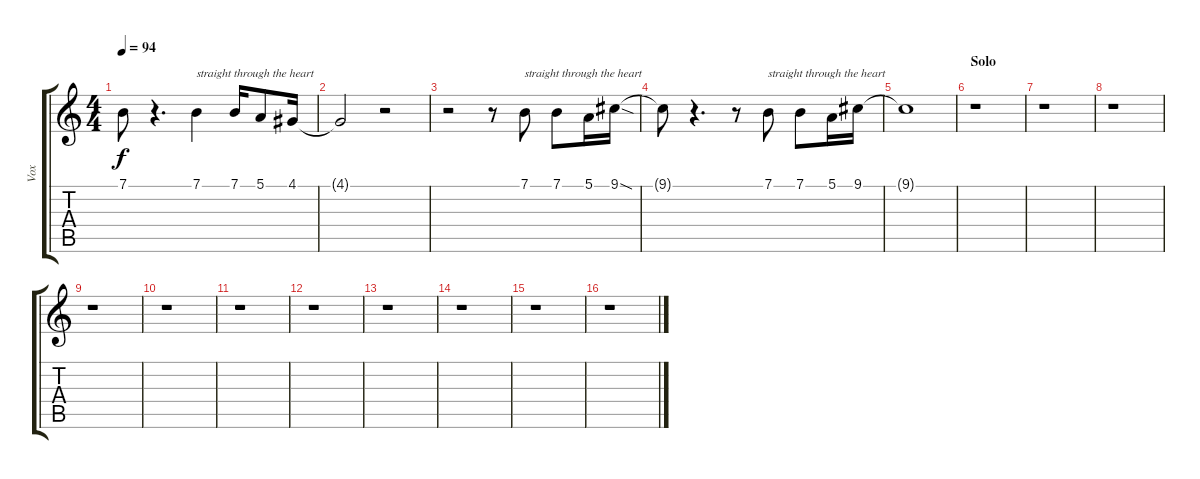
\track ("Vox" "Vox") {instrument violin}
\staff {score tabs}
\tuning (E4 B3 G3 D3 A2 E2) {hide}
\ts (4 4)
\tempo 94
\clef g2
\ks c
7.1{t}.8{dy f} r.4{d} 7.1.4{txt "straight through the heart"} 7.1.16 5.1.8 4.1.16 |
4.1{t}.2 r.2 |
r.2 r.8 7.1.8{txt "straight through the heart"} 7.1.8 5.1.16 9.1{sod}.16 |
9.1{t}.8 r.4{d} r.8 7.1.8{txt "straight through the heart"} 7.1.8 5.1.16 9.1.16 |
9.1{t}.1 |
\section ("" "Solo")
r.1 |
r.1 |
r.1 |
r.1 |
r.1 |
r.1 |
r.1 |
r.1 |
r.1 |
r.1 |
r.1
